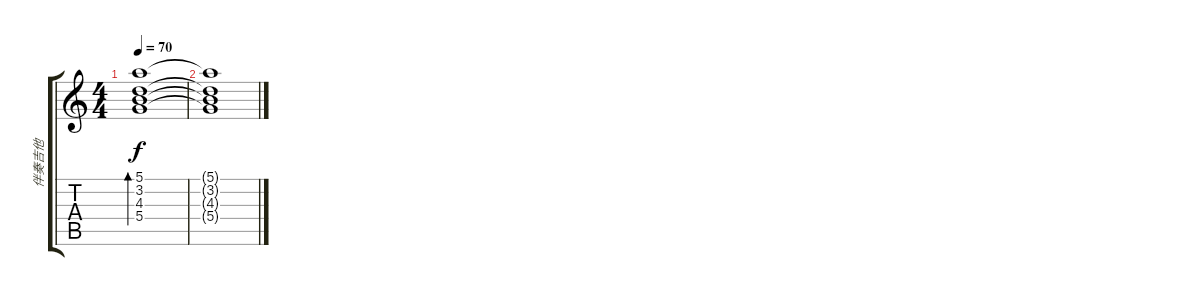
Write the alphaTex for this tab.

\track ("伴奏吉他" "伴奏吉他") {instrument acousticguitarnylon}
\staff {score tabs}
\tuning (E4 B3 G3 D3 A2 E2) {hide}
\ts (4 4)
\tempo 70
\clef g2
\ks c
(5.1 3.2 4.3 5.4).1{bd 480 dy f} |
(5.1{t} 3.2{t} 4.3{t} 5.4{t}).1
